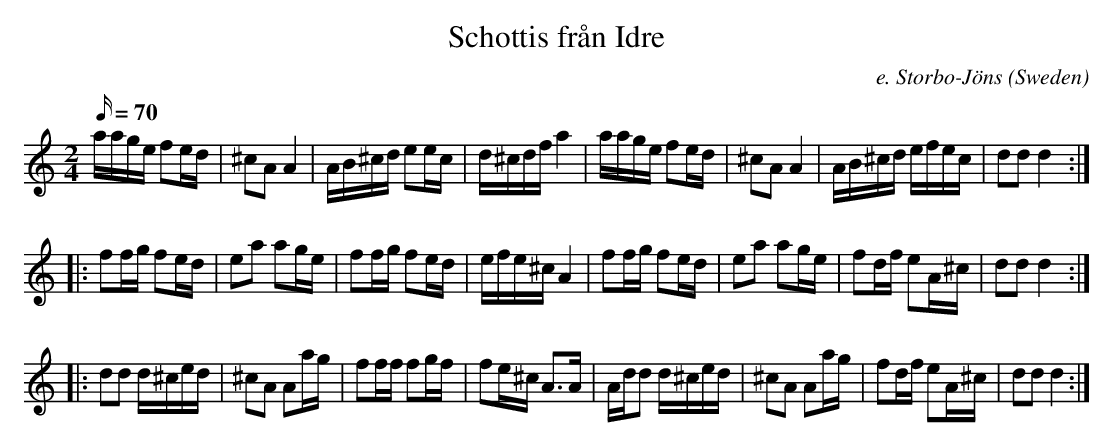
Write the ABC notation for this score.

X:1
T:Schottis från Idre
C:e. Storbo-Jöns
L:1/16
M:2/4
O:Sweden
Q:70
K:D dorian
aage f2ed | ^c2A2 A4 | AB^cd e2ec | d^cdf a4 |\
aage f2ed | ^c2A2 A4 | AB^cd efec | d2d2 d4 ::
f2fg f2ed | e2a2 a2ge | f2fg f2ed | efe^c A4 |\
f2fg f2ed | e2a2 a2ge | f2df e2A^c | d2d2 d4 ::
d2d2 d^ced | ^c2A2 A2ag | f2ff f2gf | f2e^c A3A |\
Add2 d^ced | ^c2A2 A2ag | f2df e2A^c | d2d2 d4 :|
